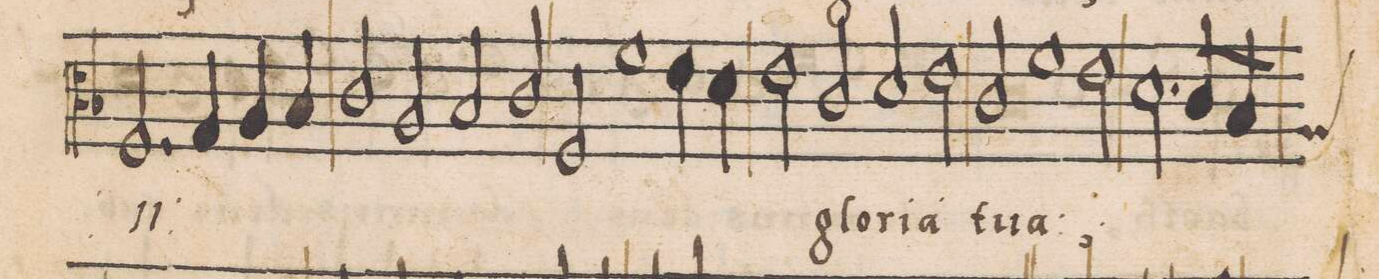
**kern	**text
*I"CANTVS	*
*clefC3	*
*k[b-]	*
*met(C|)	*
*M2/1	*
*	*ij
2.F/	-glo-
=51-	=51-
4G/	.
4A/	.
4B-/	.
2c/	.
2A/	.
=52-	=52-
2B-/	.
2c/	-ri-
2F/	-a
1f\	tu-
=53-	=53-
4e\	.
4d\	.
2e\	-a
*	*Xij
2c/	glo-
=54-	=54-
2d/	-ri-
2e\	-a
2c/	tu-
1f\	-a;
=55-	=55-
2e\	.
2.d\	.
8c/L	.
*custos:A	*
8B-/J	.
*clefC2	*
=56-	=56-
*-	*-
